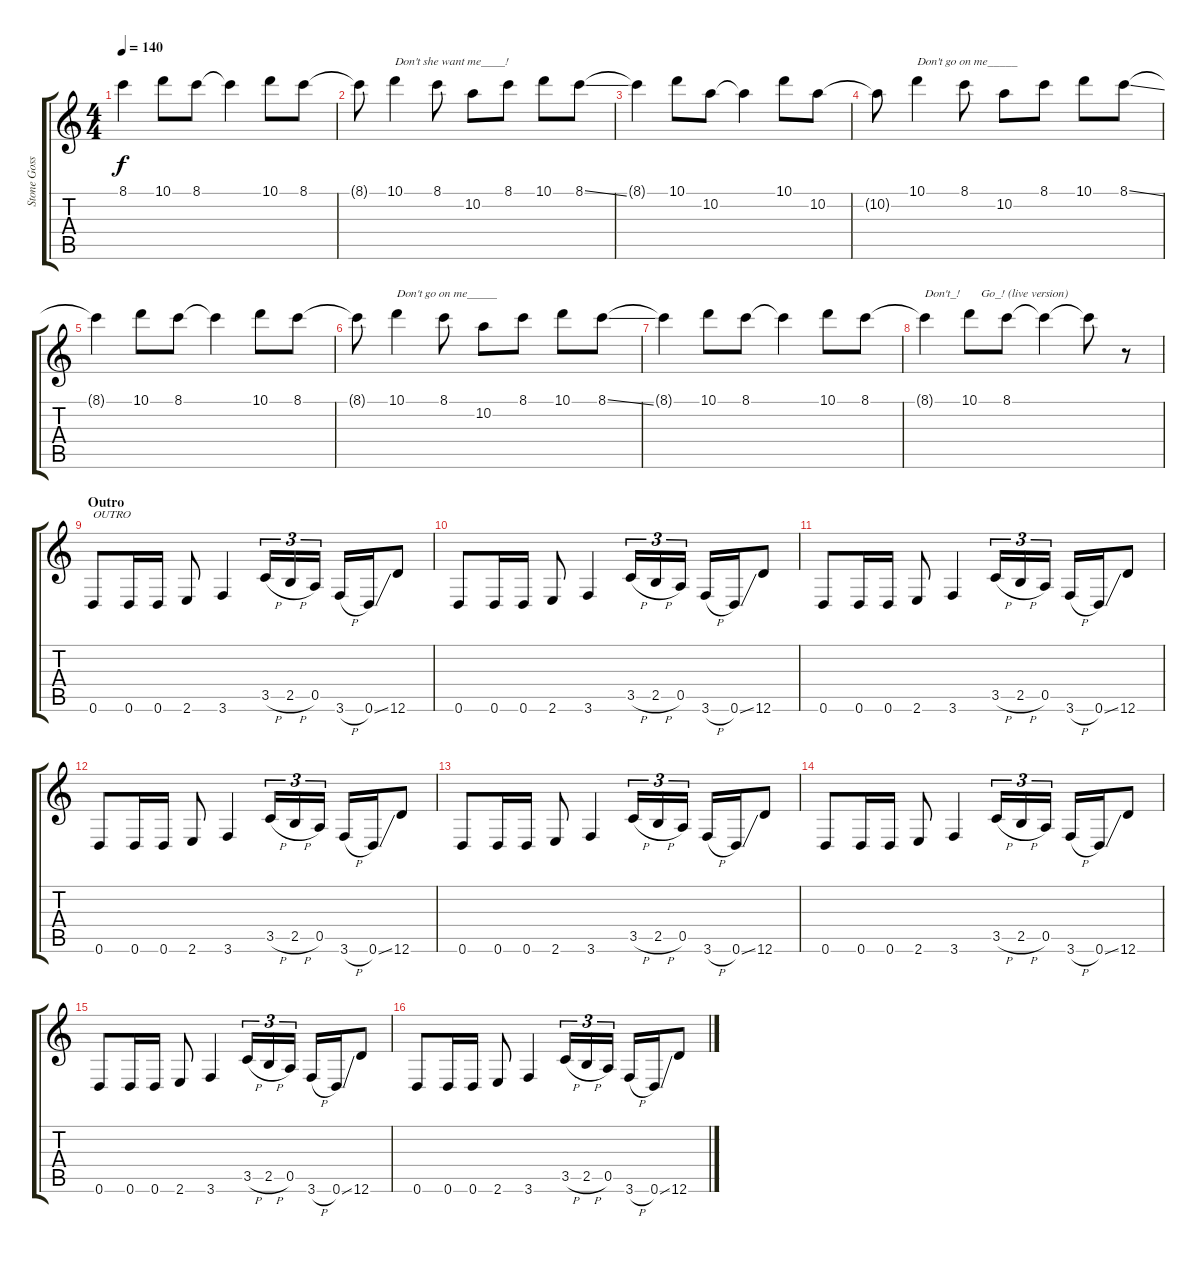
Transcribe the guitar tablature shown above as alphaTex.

\track ("Stone Gossard" "Stone Goss") {instrument distortionguitar}
\staff {score tabs}
\tuning (E4 B3 G3 D3 A2 D2) {hide}
\ts (4 4)
\tempo 140
\clef g2
\ks c
8.1{t}.4{dy f} 10.1.8 8.1.8 8.1{t}.4 10.1.8 8.1.8 |
8.1{t}.8 10.1.4{txt "Don't she want me____!"} 8.1.8 10.2.8 8.1.8 10.1.8 8.1{ss}.8 |
8.1{t}.4 10.1.8 10.2.8 10.2{t}.4 10.1.8 10.2.8 |
10.2{t}.8 10.1.4{txt "Don't go on me_____"} 8.1.8 10.2.8 8.1.8 10.1.8 8.1{ss}.8 |
8.1{t}.4 10.1.8 8.1.8 8.1{t}.4 10.1.8 8.1.8 |
8.1{t}.8 10.1.4{txt "Don't go on me_____"} 8.1.8 10.2.8 8.1.8 10.1.8 8.1{ss}.8 |
8.1{t}.4 10.1.8 8.1.8 8.1{t}.4 10.1.8 8.1.8 |
8.1{t}.4{txt "Don't_!       Go_! (live version)"} 10.1.8 8.1.8 8.1{t}.4 8.1{t}.8 r.8 |
\section ("" "Outro")
0.6.8{txt "OUTRO"} 0.6.16 0.6.16 2.6.8 3.6.4 3.5{h}.16{tu (3 2)} 2.5{h}.16{tu (3 2)} 0.5.16{tu (3 2)} 3.6{h}.16 0.6{ss}.16 12.6.8 |
0.6.8 0.6.16 0.6.16 2.6.8 3.6.4 3.5{h}.16{tu (3 2)} 2.5{h}.16{tu (3 2)} 0.5.16{tu (3 2)} 3.6{h}.16 0.6{ss}.16 12.6.8 |
0.6.8 0.6.16 0.6.16 2.6.8 3.6.4 3.5{h}.16{tu (3 2)} 2.5{h}.16{tu (3 2)} 0.5.16{tu (3 2)} 3.6{h}.16 0.6{ss}.16 12.6.8 |
0.6.8 0.6.16 0.6.16 2.6.8 3.6.4 3.5{h}.16{tu (3 2)} 2.5{h}.16{tu (3 2)} 0.5.16{tu (3 2)} 3.6{h}.16 0.6{ss}.16 12.6.8 |
0.6.8 0.6.16 0.6.16 2.6.8 3.6.4 3.5{h}.16{tu (3 2)} 2.5{h}.16{tu (3 2)} 0.5.16{tu (3 2)} 3.6{h}.16 0.6{ss}.16 12.6.8 |
0.6.8 0.6.16 0.6.16 2.6.8 3.6.4 3.5{h}.16{tu (3 2)} 2.5{h}.16{tu (3 2)} 0.5.16{tu (3 2)} 3.6{h}.16 0.6{ss}.16 12.6.8 |
0.6.8 0.6.16 0.6.16 2.6.8 3.6.4 3.5{h}.16{tu (3 2)} 2.5{h}.16{tu (3 2)} 0.5.16{tu (3 2)} 3.6{h}.16 0.6{ss}.16 12.6.8 |
0.6.8 0.6.16 0.6.16 2.6.8 3.6.4 3.5{h}.16{tu (3 2)} 2.5{h}.16{tu (3 2)} 0.5.16{tu (3 2)} 3.6{h}.16 0.6{ss}.16 12.6.8
